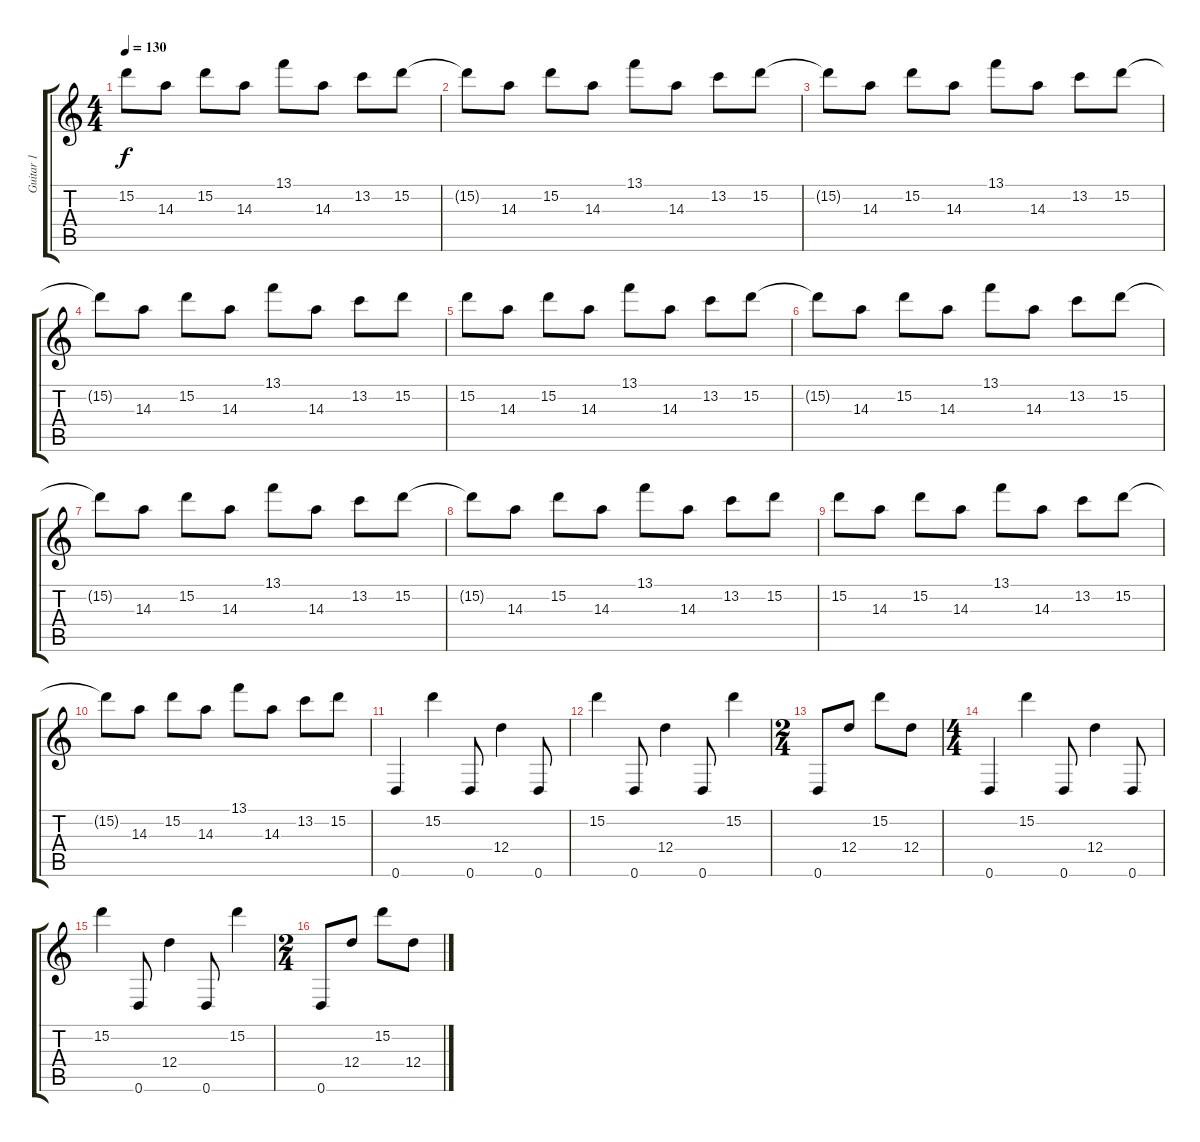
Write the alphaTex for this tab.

\track ("Guitar 1" "Guitar 1") {instrument distortionguitar}
\staff {score tabs}
\tuning (E4 B3 G3 D3 A2 D2) {hide}
\ts (4 4)
\tempo 130
\clef g2
\ks c
15.2.8{dy f} 14.3.8 15.2.8 14.3.8 13.1.8 14.3.8 13.2.8 15.2.8 |
15.2{t}.8 14.3.8 15.2.8 14.3.8 13.1.8 14.3.8 13.2.8 15.2.8 |
15.2{t}.8 14.3.8 15.2.8 14.3.8 13.1.8 14.3.8 13.2.8 15.2.8 |
15.2{t}.8 14.3.8 15.2.8 14.3.8 13.1.8 14.3.8 13.2.8 15.2.8 |
15.2.8 14.3.8 15.2.8 14.3.8 13.1.8 14.3.8 13.2.8 15.2.8 |
15.2{t}.8 14.3.8 15.2.8 14.3.8 13.1.8 14.3.8 13.2.8 15.2.8 |
15.2{t}.8 14.3.8 15.2.8 14.3.8 13.1.8 14.3.8 13.2.8 15.2.8 |
15.2{t}.8 14.3.8 15.2.8 14.3.8 13.1.8 14.3.8 13.2.8 15.2.8 |
15.2.8 14.3.8 15.2.8 14.3.8 13.1.8 14.3.8 13.2.8 15.2.8 |
15.2{t}.8 14.3.8 15.2.8 14.3.8 13.1.8 14.3.8 13.2.8 15.2.8 |
0.6.4 15.2.4 0.6.8 12.4.4 0.6.8 |
15.2.4 0.6.8 12.4.4 0.6.8 15.2.4 |
\ts (2 4)
0.6.8 12.4.8 15.2.8 12.4.8 |
\ts (4 4)
0.6.4 15.2.4 0.6.8 12.4.4 0.6.8 |
15.2.4 0.6.8 12.4.4 0.6.8 15.2.4 |
\ts (2 4)
0.6.8 12.4.8 15.2.8 12.4.8
